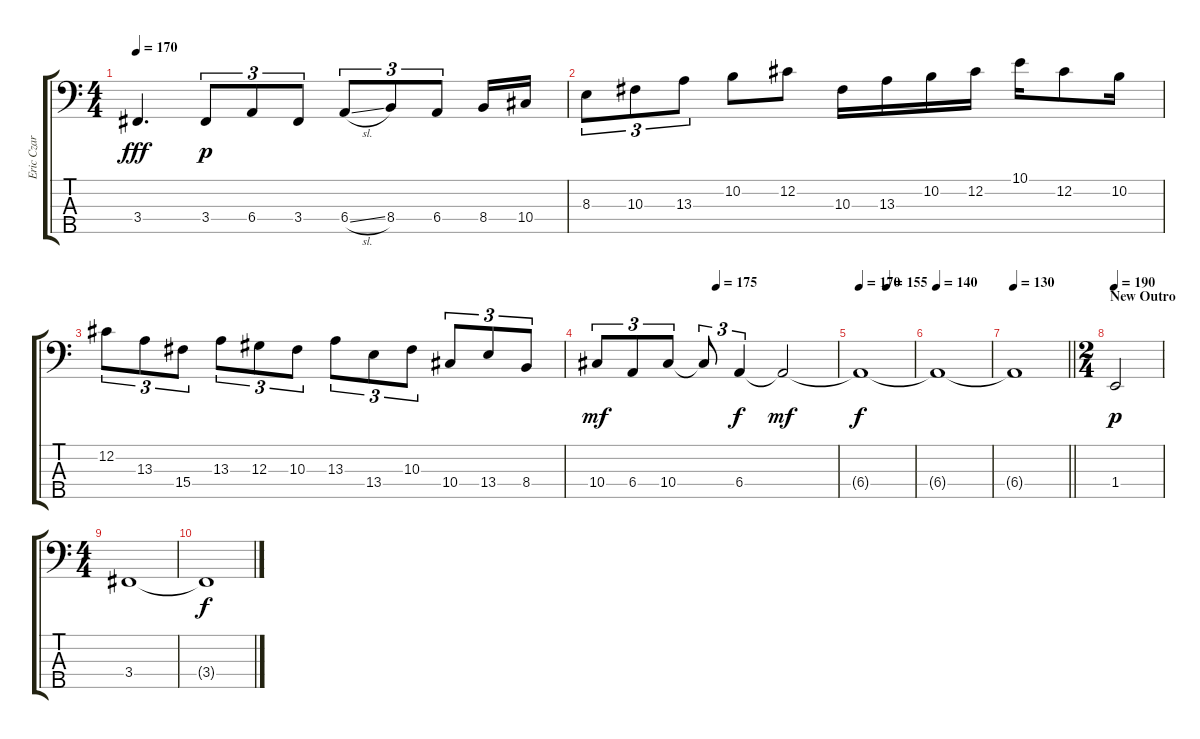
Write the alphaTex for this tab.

\track ("Eric Czar" "Eric Czar") {instrument electricbassfinger}
\staff {score tabs}
\tuning (Gb2 Db2 Ab1 Eb1 Bb0) {hide}
\ts (4 4)
\tempo 170
\clef f4
\ks c
3.4{t}.4{d dy fff} 3.4.8{tu (3 2) dy p} 6.4.8{tu (3 2)} 3.4.8{tu (3 2)} 6.4{sl}.8{tu (3 2)} 8.4.8{tu (3 2)} 6.4.8{tu (3 2)} 8.4.16 10.4.16 |
8.3.8{tu (3 2)} 10.3.8{tu (3 2)} 13.3.8{tu (3 2)} 10.2.8 12.2.8 10.3.16 13.3.16 10.2.16 12.2.16 10.1.16 12.2.8 10.2.16 |
12.2.8{tu (3 2)} 13.3.8{tu (3 2)} 15.4.8{tu (3 2)} 13.3.8{tu (3 2)} 12.3.8{tu (3 2)} 10.3.8{tu (3 2)} 13.3.8{tu (3 2)} 13.4.8{tu (3 2)} 10.3.8{tu (3 2)} 10.4.8{tu (3 2)} 13.4.8{tu (3 2)} 8.4.8{tu (3 2)} |
\tempo (175 0.5)
10.4.8{tu (3 2) dy mf} 6.4.8{tu (3 2)} 10.4.8{tu (3 2)} 10.4{t}.8{tu (3 2)} 6.4.4{tu (3 2) dy f} 6.4{t}.2{dy mf} |
\tempo 170
\tempo (155 0.5)
6.4{t}.1{dy f} |
\tempo 140
6.4{t}.1 |
\tempo 130
\barLineRight lightlight
6.4{t}.1 |
\ts (2 4)
\section ("" "New Outro")
\tempo 190
1.4.2{dy p} |
\ts (4 4)
3.4.1 |
3.4{t}.1{dy f}
